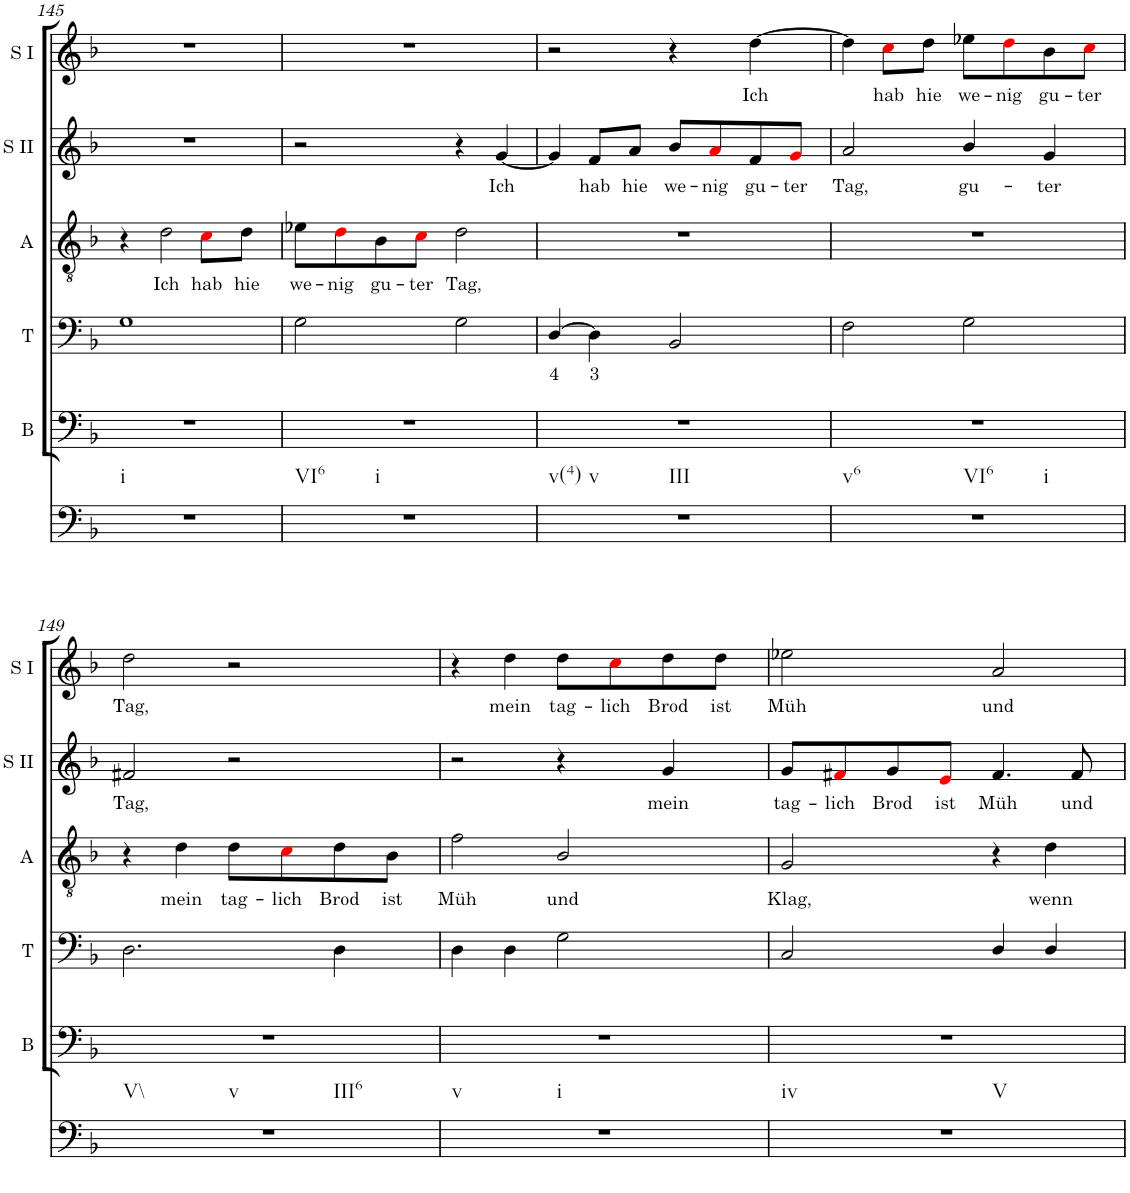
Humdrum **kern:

**kern	**kern	**kern	**text	**kern	**text	**kern	**text	**kern	**text
*part6	*part5	*part4	*part4	*part3	*part3	*part2	*part2	*part1	*part1
*staff6	*staff5	*staff4	*staff4	*staff3	*staff3	*staff2	*staff2	*staff1	*staff1
*I"Continuo	*I"Bass	*I"Tenor	*	*I"Alto	*	*I"Soprano II	*	*I"Soprano I	*
*	*I'B	*I'T	*	*I'A	*	*I'S II	*	*I'S I	*
!!LO:PB:g=z
*clefF4	*clefF4	*clefF4	*	*clefF4	*	*clefGv2	*	*clefG2	*
*k[b-]	*k[b-]	*k[b-]	*	*k[b-]	*	*k[b-]	*	*k[b-]	*
*M4/4	*M4/4	*M4/4	*	*M4/4	*	*M4/4	*	*M4/4	*
=145	=145	=145	=145	=145	=145	=145	=145	=145	=145
!LO:TX:b:t=i	!	!	!	!	!	!	!	!	!
1r	1r	1G	.	4r	.	1r	.	1r	.
!	!	!	!	!	!LO:LY:b	!	!	!	!
.	.	.	.	2d\	Ich	.	.	.	.
!	!	!	!	!	!LO:LY:b	!	!	!	!
.	.	.	.	8ci\L	hab	.	.	.	.
!	!	!	!	!	!LO:LY:b	!	!	!	!
.	.	.	.	8d\J	hie	.	.	.	.
=146	=146	=146	=146	=146	=146	=146	=146	=146	=146
!LO:TX:b:t=VI6	!	!	!	!	!	!	!	!	!
!LO:TX:b:t=i	!	!	!	!	!	!	!	!	!
!	!	!	!	!	!LO:LY:b	!	!	!	!
1r	1r	2G\	.	8e-X\L	we-	2r	.	1r	.
!	!	!	!	!	!LO:LY:b	!	!	!	!
.	.	.	.	8di\	nig	.	.	.	.
!	!	!	!	!	!LO:LY:b	!	!	!	!
.	.	.	.	8B-\	gu-	.	.	.	.
!	!	!	!	!	!LO:LY:b	!	!	!	!
.	.	.	.	8ci\J	ter	.	.	.	.
!	!	!	!	!	!LO:LY:b	!	!	!	!
.	.	2G\	.	2d\	Tag,	4r	.	.	.
!	!	!	!	!	!	!	!LO:LY:b	!	!
.	.	.	.	.	.	[4g/	Ich	.	.
=147	=147	=147	=147	=147	=147	=147	=147	=147	=147
!LO:TX:b:t=v(4)	!	!	!	!	!	!	!	!	!
!LO:TX:b:t=v	!	!	!	!	!	!	!	!	!
!LO:TX:b:t=III	!	!	!	!	!	!	!	!	!
!	!	!	!LO:LY:b	!	!	!	!	!	!
1r	1r	[4D/	4	1r	.	4g/]	.	2r	.
!	!	!	!LO:LY:b	!	!	!	!LO:LY:b	!	!
.	.	4D\]	3	.	.	8f/L	hab	.	.
!	!	!	!	!	!	!	!LO:LY:b	!	!
.	.	.	.	.	.	8a/J	hie	.	.
!	!	!	!	!	!	!	!LO:LY:b	!	!
.	.	2BB-/	.	.	.	8b-/L	we-	4r	.
!	!	!	!	!	!	!	!LO:LY:b	!	!
.	.	.	.	.	.	8ai/	nig	.	.
!	!	!	!	!	!	!	!LO:LY:b	!	!LO:LY:b
.	.	.	.	.	.	8f/	gu-	[4dd\	Ich
!	!	!	!	!	!	!	!LO:LY:b	!	!
.	.	.	.	.	.	8gi/J	ter	.	.
=148	=148	=148	=148	=148	=148	=148	=148	=148	=148
!LO:TX:b:t=v6	!	!	!	!	!	!	!	!	!
!LO:TX:b:t=VI6	!	!	!	!	!	!	!	!	!
!LO:TX:b:t=i	!	!	!	!	!	!	!	!	!
!	!	!	!	!	!	!	!LO:LY:b	!	!
1r	1r	2F\	.	1r	.	2a/	Tag,	4dd\]	.
!	!	!	!	!	!	!	!	!	!LO:LY:b
.	.	.	.	.	.	.	.	8cci\L	hab
!	!	!	!	!	!	!	!	!	!LO:LY:b
.	.	.	.	.	.	.	.	8dd\J	hie
!	!	!	!	!	!	!	!LO:LY:b	!	!LO:LY:b
.	.	2G\	.	.	.	4b-/	gu-	8ee-X\L	we-
!	!	!	!	!	!	!	!	!	!LO:LY:b
.	.	.	.	.	.	.	.	8ddi\	nig
!	!	!	!	!	!	!	!LO:LY:b	!	!LO:LY:b
.	.	.	.	.	.	4g/	ter	8b-\	gu-
!	!	!	!	!	!	!	!	!	!LO:LY:b
.	.	.	.	.	.	.	.	8cci\J	ter
!!LO:LB:g=z
=149	=149	=149	=149	=149	=149	=149	=149	=149	=149
!LO:TX:b:t=V\\	!	!	!	!	!	!	!	!	!
!LO:TX:b:t=v	!	!	!	!	!	!	!	!	!
!LO:TX:b:t=III6	!	!	!	!	!	!	!	!	!
!	!	!	!	!	!	!	!LO:LY:b	!	!LO:LY:b
1r	1r	2.D\	.	4r	.	2f#X/	Tag,	2dd\	Tag,
!	!	!	!	!	!LO:LY:b	!	!	!	!
.	.	.	.	4d\	mein	.	.	.	.
!	!	!	!	!	!LO:LY:b	!	!	!	!
.	.	.	.	8d\L	tag-	2r	.	2r	.
!	!	!	!	!	!LO:LY:b	!	!	!	!
.	.	.	.	8ci\	lich	.	.	.	.
!	!	!	!	!	!LO:LY:b	!	!	!	!
.	.	4D\	.	8d\	Brod	.	.	.	.
!	!	!	!	!	!LO:LY:b	!	!	!	!
.	.	.	.	8B-\J	ist	.	.	.	.
=150	=150	=150	=150	=150	=150	=150	=150	=150	=150
!LO:TX:b:t=v	!	!	!	!	!	!	!	!	!
!LO:TX:b:t=i	!	!	!	!	!	!	!	!	!
!	!	!	!	!	!LO:LY:b	!	!	!	!
1r	1r	4D\	.	2f\	Müh	2r	.	4r	.
!	!	!	!	!	!	!	!	!	!LO:LY:b
.	.	4D\	.	.	.	.	.	4dd\	mein
!	!	!	!	!	!LO:LY:b	!	!	!	!LO:LY:b
.	.	2G\	.	2B-/	und	4r	.	8dd\L	tag-
!	!	!	!	!	!	!	!	!	!LO:LY:b
.	.	.	.	.	.	.	.	8cci\	lich
!	!	!	!	!	!	!	!LO:LY:b	!	!LO:LY:b
.	.	.	.	.	.	4g/	mein	8dd\	Brod
!	!	!	!	!	!	!	!	!	!LO:LY:b
.	.	.	.	.	.	.	.	8dd\J	ist
=151	=151	=151	=151	=151	=151	=151	=151	=151	=151
!LO:TX:b:t=iv	!	!	!	!	!	!	!	!	!
!LO:TX:b:t=V	!	!	!	!	!	!	!	!	!
!	!	!	!	!	!LO:LY:b	!	!LO:LY:b	!	!LO:LY:b
1r	1r	2C/	.	2G/	Klag,	8g/L	tag-	2ee-X\	Müh
!	!	!	!	!	!	!	!LO:LY:b	!	!
.	.	.	.	.	.	8f#Xi/	lich	.	.
!	!	!	!	!	!	!	!LO:LY:b	!	!
.	.	.	.	.	.	8g/	Brod	.	.
!	!	!	!	!	!	!	!LO:LY:b	!	!
.	.	.	.	.	.	8ei/J	ist	.	.
!	!	!	!	!	!	!	!LO:LY:b	!	!LO:LY:b
.	.	4D/	.	4r	.	4.f#/	Müh	2a/	und
!	!	!	!	!	!LO:LY:b	!	!	!	!
.	.	4D/	.	4d\	wenn	.	.	.	.
!	!	!	!	!	!	!	!LO:LY:b	!	!
.	.	.	.	.	.	8f#/	und	.	.
=	=	=	=	=	=	=	=	=	=
*-	*-	*-	*-	*-	*-	*-	*-	*-	*-
